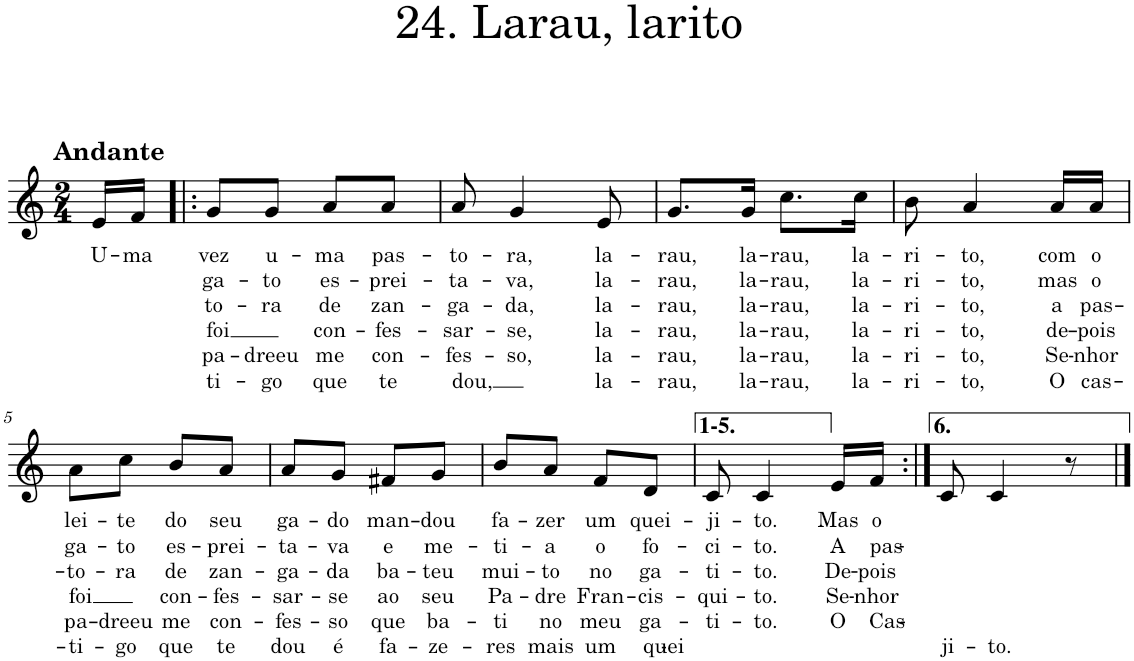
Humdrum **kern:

**kern	**text	**text	**text	**text	**text	**text
*part1	*part1	*part1	*part1	*part1	*part1	*part1
*staff1	*staff1	*staff1	*staff1	*staff1	*staff1	*staff1
*I"Piano	*	*	*	*	*	*
*I'Pno.	*	*	*	*	*	*
*clefG2	*	*	*	*	*	*
*k[]	*	*	*	*	*	*
*M2/4	*	*	*	*	*	*
=	=	=	=	=	=	=
!LO:TX:a:B:t=Andante	!	!	!	!	!	!
!	!LO:LY:b	!	!	!	!	!
16e/LL	U-	.	.	.	.	.
!	!LO:LY:b	!	!	!	!	!
16f/JJ	-ma	.	.	.	.	.
=1!|:	=1!|:	=1!|:	=1!|:	=1!|:	=1!|:	=1!|:
!	!LO:LY:b	!LO:LY:b	!LO:LY:b	!LO:LY:b	!LO:LY:b	!LO:LY:b
8g/L	vez	ga-	to-	foi	pa-	ti-
!	!LO:LY:b	!LO:LY:b	!LO:LY:b	!	!LO:LY:b	!LO:LY:b
8g/J	u-	-to	-ra	.	-dreeu	-go
!	!LO:LY:b	!LO:LY:b	!LO:LY:b	!LO:LY:b	!LO:LY:b	!LO:LY:b
8a/L	-ma	es-	de	con-	me	que
!	!LO:LY:b	!LO:LY:b	!LO:LY:b	!LO:LY:b	!LO:LY:b	!LO:LY:b
8a/J	pas-	-prei-	zan-	-fes-	con-	te
=2	=2	=2	=2	=2	=2	=2
!	!LO:LY:b	!LO:LY:b	!LO:LY:b	!LO:LY:b	!LO:LY:b	!LO:LY:b
8a/	-to-	-ta-	-ga-	sar-	-fes-	dou,
!	!LO:LY:b	!LO:LY:b	!LO:LY:b	!LO:LY:b	!LO:LY:b	!
4g/	-ra,	-va,	-da,	-se,	-so,	.
!	!LO:LY:b	!LO:LY:b	!LO:LY:b	!LO:LY:b	!LO:LY:b	!LO:LY:b
8e/	la-	la-	la-	la-	la-	la-
=3	=3	=3	=3	=3	=3	=3
!	!LO:LY:b	!LO:LY:b	!LO:LY:b	!LO:LY:b	!LO:LY:b	!LO:LY:b
8.g/L	-rau,	-rau,	-rau,	-rau,	-rau,	-rau,
!	!LO:LY:b	!LO:LY:b	!LO:LY:b	!LO:LY:b	!LO:LY:b	!LO:LY:b
16g/Jk	la-	la-	la-	la-	la-	la-
!	!LO:LY:b	!LO:LY:b	!LO:LY:b	!LO:LY:b	!LO:LY:b	!LO:LY:b
8.cc\L	-rau,	-rau,	-rau,	-rau,	-rau,	-rau,
!	!LO:LY:b	!LO:LY:b	!LO:LY:b	!LO:LY:b	!LO:LY:b	!LO:LY:b
16cc\Jk	la-	la-	la-	la-	la-	la-
=4	=4	=4	=4	=4	=4	=4
!	!LO:LY:b	!LO:LY:b	!LO:LY:b	!LO:LY:b	!LO:LY:b	!LO:LY:b
8b\	-ri-	-ri-	-ri-	-ri-	-ri-	-ri-
!	!LO:LY:b	!LO:LY:b	!LO:LY:b	!LO:LY:b	!LO:LY:b	!LO:LY:b
4a/	-to,	-to,	-to,	-to,	-to,	-to,
!	!LO:LY:b	!LO:LY:b	!LO:LY:b	!LO:LY:b	!LO:LY:b	!LO:LY:b
16a/LL	com	mas	a	de-	Se-	O
!	!LO:LY:b	!LO:LY:b	!LO:LY:b	!LO:LY:b	!LO:LY:b	!LO:LY:b
16a/JJ	o	o	pas-	-pois	-nhor	cas-
!!LO:LB:g=z
=5	=5	=5	=5	=5	=5	=5
!	!LO:LY:b	!LO:LY:b	!LO:LY:b	!LO:LY:b	!LO:LY:b	!LO:LY:b
8a\L	lei-	ga-	-to-	foi	pa-	-ti-
!	!LO:LY:b	!LO:LY:b	!LO:LY:b	!	!LO:LY:b	!LO:LY:b
8cc\J	-te	-to	-ra	.	-dreeu	-go
!	!LO:LY:b	!LO:LY:b	!LO:LY:b	!LO:LY:b	!LO:LY:b	!LO:LY:b
8b/L	do	es-	de	con-	me	que
!	!LO:LY:b	!LO:LY:b	!LO:LY:b	!LO:LY:b	!LO:LY:b	!LO:LY:b
8a/J	seu	-prei-	zan-	-fes-	con-	te
=6	=6	=6	=6	=6	=6	=6
!	!LO:LY:b	!LO:LY:b	!LO:LY:b	!LO:LY:b	!LO:LY:b	!LO:LY:b
8a/L	ga-	-ta-	-ga-	-sar-	-fes-	dou
!	!LO:LY:b	!LO:LY:b	!LO:LY:b	!LO:LY:b	!LO:LY:b	!LO:LY:b
8g/J	-do	-va	-da	-se	-so	é
!	!LO:LY:b	!LO:LY:b	!LO:LY:b	!LO:LY:b	!LO:LY:b	!LO:LY:b
8f#X/L	man-	e	ba-	ao	que	fa-
!	!LO:LY:b	!LO:LY:b	!LO:LY:b	!LO:LY:b	!LO:LY:b	!LO:LY:b
8g/J	-dou	me-	-teu	seu	ba-	-ze-
=7	=7	=7	=7	=7	=7	=7
!	!LO:LY:b	!LO:LY:b	!LO:LY:b	!LO:LY:b	!LO:LY:b	!LO:LY:b
8b/L	fa-	ti-	mui-	Pa-	-ti	-res
!	!LO:LY:b	!LO:LY:b	!LO:LY:b	!LO:LY:b	!LO:LY:b	!LO:LY:b
8a/J	-zer	-a	-to	-dre	no	mais
!	!LO:LY:b	!LO:LY:b	!LO:LY:b	!LO:LY:b	!LO:LY:b	!LO:LY:b
8f/L	um	o	no	Fran-	meu	um
!	!LO:LY:b	!LO:LY:b	!LO:LY:b	!LO:LY:b	!LO:LY:b	!LO:LY:b
8d/J	quei-	fo-	ga-	-cis-	ga-	-quei-
=8	=8	=8	=8	=8	=8	=8
!	!LO:LY:b	!LO:LY:b	!LO:LY:b	!LO:LY:b	!LO:LY:b	!
8c/	-ji-	-ci-	-ti-	-qui-	-ti-	.
!	!LO:LY:b	!LO:LY:b	!LO:LY:b	!LO:LY:b	!LO:LY:b	!
4c/	-to.	-to.	-to.	-to.	-to.	.
!	!LO:LY:b	!LO:LY:b	!LO:LY:b	!LO:LY:b	!LO:LY:b	!
16e/LL	-Mas	A	De-	Se-	O	.
!	!LO:LY:b	!LO:LY:b	!LO:LY:b	!LO:LY:b	!LO:LY:b	!
16f/JJ	o	pas-	-pois	-nhor	Cas-	.
=9:|!	=9:|!	=9:|!	=9:|!	=9:|!	=9:|!	=9:|!
!	!	!	!	!	!	!LO:LY:b
8c/	.	.	.	.	.	-ji-
!	!	!	!	!	!	!LO:LY:b
4c/	.	.	.	.	.	-to.
8r	.	.	.	.	.	.
==	==	==	==	==	==	==
*-	*-	*-	*-	*-	*-	*-
